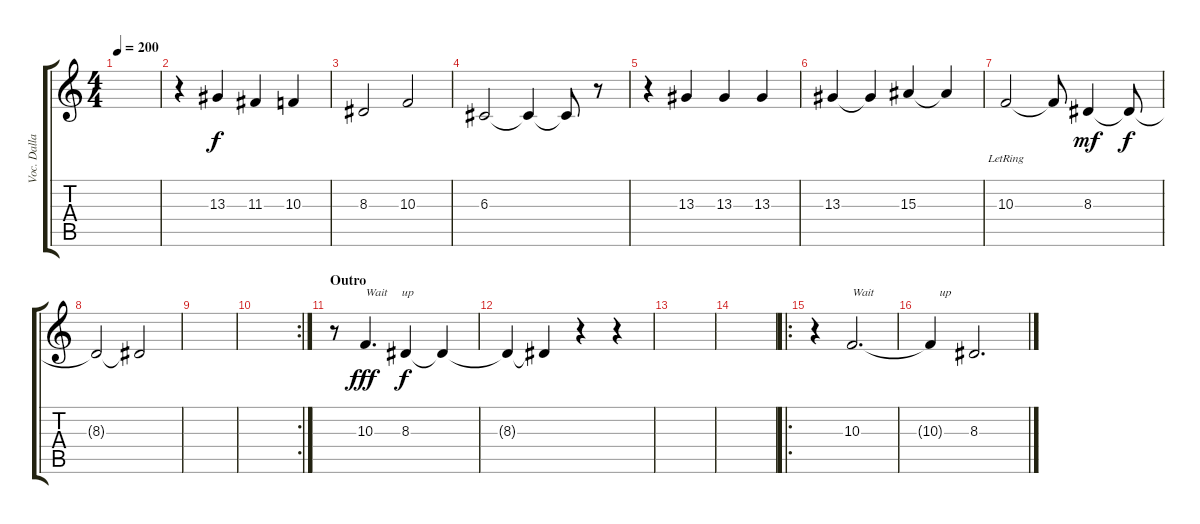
\track ("Voc. Dallas,  Wade" "Voc. Dalla") {instrument oboe}
\staff {score tabs}
\tuning (E4 B3 G3 D3 A2 D2) {hide}
\ts (4 4)
\tempo 200
\clef g2
\ks c
|
r.4 13.3.4 11.3.4 10.3.4 |
8.3.2 10.3.2 |
6.3.2 6.3{t}.4 6.3{t}.8 r.8 |
r.4 13.3.4 13.3.4 13.3.4 |
13.3.4 13.3{t}.4 15.3.4 15.3{t}.4 |
10.3{lr}.2 10.3{t}.8 8.3.4{dy mf} 8.3{t}.8{dy f} |
8.3{t}.2 8.3{t}.2 |
|
\rc 2
|
\section ("" "Outro")
r.8{instrument oboe} 10.3.4{d txt "Wait     up" dy fff instrument oboe} 8.3.4{dy f} 8.3{t}.4 |
8.3{t}.4 8.3{t}.4 r.4 r.4 |
|
|
\ro
r.4{instrument oboe} 10.3.2{d txt "Wait                      up"} |
10.3{t}.4 8.3.2{d}
